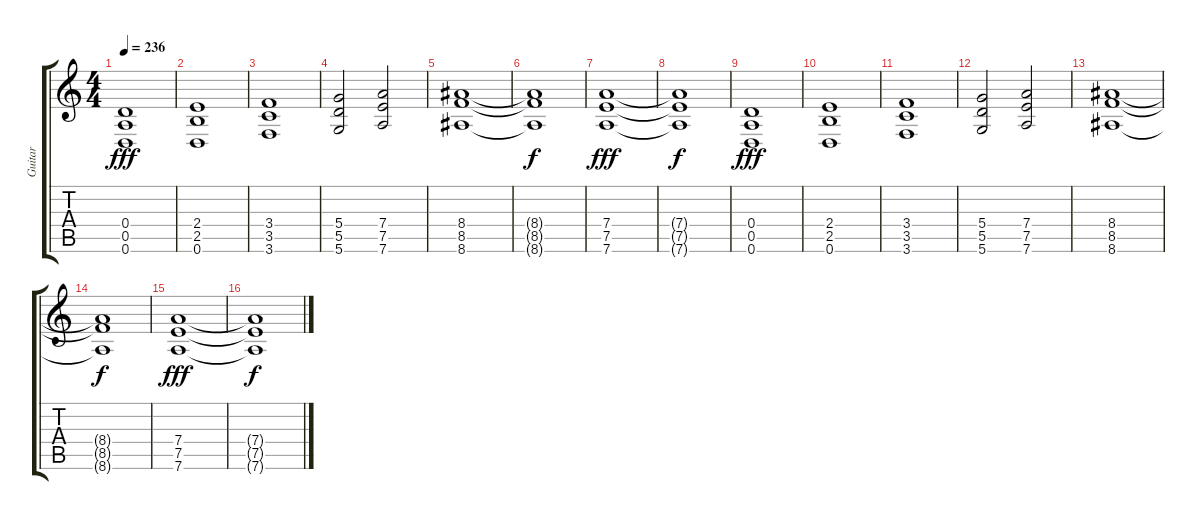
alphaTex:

\track ("Guitar" "Guitar") {instrument overdrivenguitar}
\staff {score tabs}
\tuning (E4 B3 G3 D3 A2 D2) {hide}
\ts (4 4)
\tempo 236
\clef g2
\ks c
(0.4 0.5 0.6).1{dy fff} |
(2.4 2.5 0.6).1 |
(3.4 3.5 3.6).1 |
(5.4 5.5 5.6).2 (7.4 7.5 7.6).2 |
(8.4 8.5 8.6).1 |
(8.4{t} 8.5{t} 8.6{t}).1{dy f} |
(7.4 7.5 7.6).1{dy fff} |
(7.4{t} 7.5{t} 7.6{t}).1{dy f} |
(0.4 0.5 0.6).1{dy fff} |
(2.4 2.5 0.6).1 |
(3.4 3.5 3.6).1 |
(5.4 5.5 5.6).2 (7.4 7.5 7.6).2 |
(8.4 8.5 8.6).1 |
(8.4{t} 8.5{t} 8.6{t}).1{dy f} |
(7.4 7.5 7.6).1{dy fff} |
(7.4{t} 7.5{t} 7.6{t}).1{dy f}
